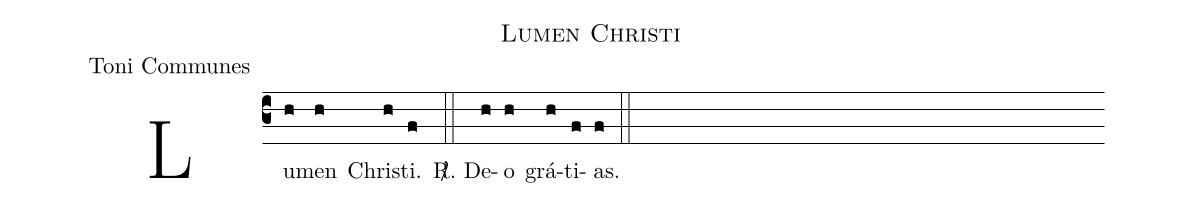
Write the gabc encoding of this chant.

name:Lumen Christi;
office-part:Toni Communes;
%%
(c3) Lu(h)men(h) Chri(h)sti.(f)  (::) <sp>R/</sp>. De(h)o(h) grá(h)ti(f)as.(f) (::)
